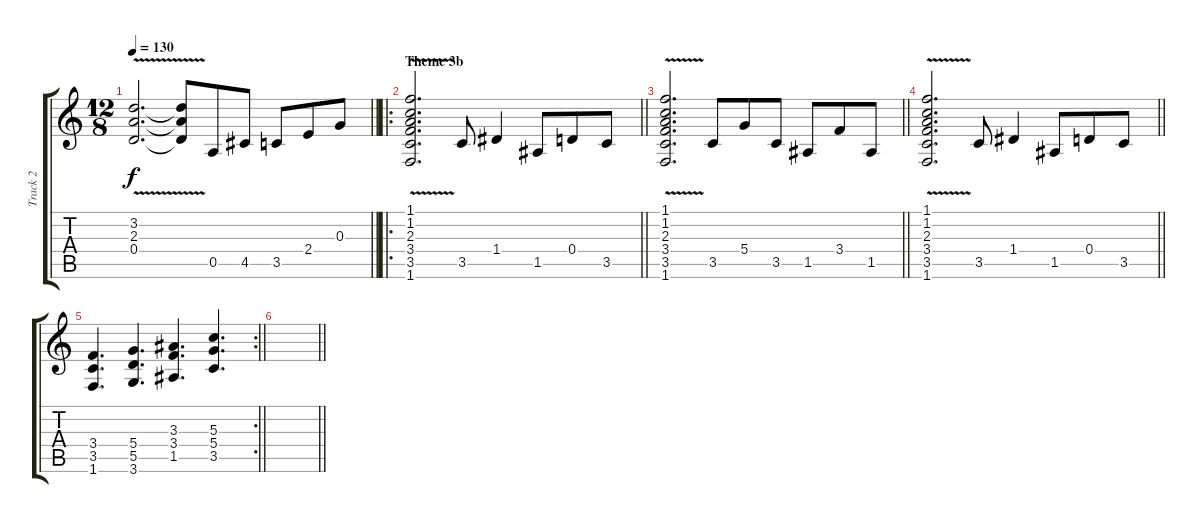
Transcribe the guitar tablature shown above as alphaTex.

\track ("Track 2" "Track 2") {instrument electricguitarclean}
\staff {score tabs}
\tuning (E4 B3 G3 D3 A2 E2) {hide}
\ts (12 8)
\tempo 130
\clef g2
\barLineRight lightlight
\ks c
(3.2{v} 2.3{v} 0.4{v}).2{d dy f} (3.2{t} 2.3{t} 0.4{t}).8 0.5.8 4.5.8 3.5.8 2.4.8 0.3.8 |
\ro
\section ("" "Theme 3b")
\barLineRight lightlight
(1.1{v} 1.2{v} 2.3{v} 3.4{v} 3.5{v} 1.6{v}).2{d} 3.5.8 1.4.4 1.5.8 0.4.8 3.5.8 |
\barLineRight lightlight
(1.1{v} 1.2{v} 2.3{v} 3.4{v} 3.5{v} 1.6{v}).2{d} 3.5.8 5.4.8 3.5.8 1.5.8 3.4.8 1.5.8 |
\barLineRight lightlight
(1.1{v} 1.2{v} 2.3{v} 3.4{v} 3.5{v} 1.6{v}).2{d} 3.5.8 1.4.4 1.5.8 0.4.8 3.5.8 |
\rc 2
\barLineRight lightlight
(3.4 3.5 1.6).4{d} (5.4 5.5 3.6).4{d} (3.3 3.4 1.5).4{d} (5.3 5.4 3.5).4{d} |
\barLineRight lightlight
